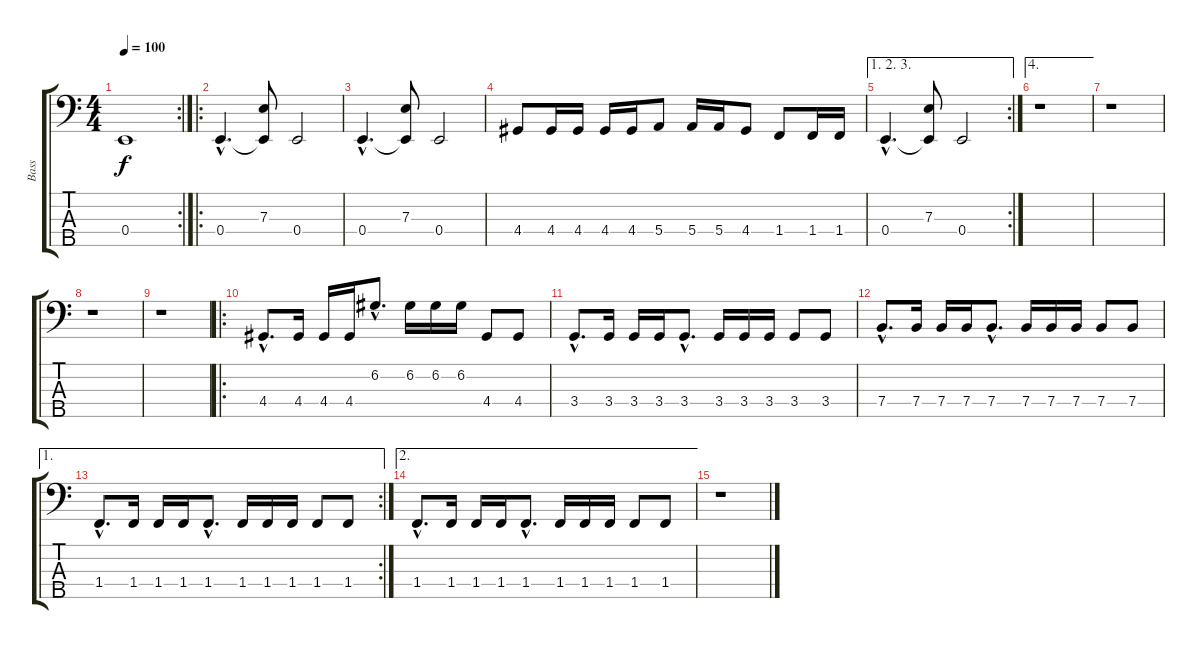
\track ("Bass" "Bass") {instrument electricbassfinger}
\staff {score tabs}
\tuning (G2 D2 A1 E1 B0) {hide}
\rc 2
\ts (4 4)
\tempo 100
\clef f4
\ks c
0.4.1{dy f} |
\ro
0.4{hac}.4{d} (7.3 0.4{t}).8 0.4.2 |
0.4{hac}.4{d} (7.3 0.4{t}).8 0.4.2 |
4.4.8 4.4.16 4.4.16 4.4.16 4.4.16 5.4.8 5.4.16 5.4.16 4.4.8 1.4.8 1.4.16 1.4.16 |
\ae (1 2 3)
\rc 2
0.4{hac}.4{d} (7.3 0.4{t}).8 0.4.2 |
\ae 4
r.1 |
r.1 |
r.1 |
r.1 |
\ro
4.4{hac}.8{d} 4.4.16 4.4.16 4.4.16 6.2{hac}.8{d} 6.2.16 6.2.16 6.2.16 4.4.8 4.4.8 |
3.4{hac}.8{d} 3.4.16 3.4.16 3.4.16 3.4{hac}.8{d} 3.4.16 3.4.16 3.4.16 3.4.8 3.4.8 |
7.4{hac}.8{d} 7.4.16 7.4.16 7.4.16 7.4{hac}.8{d} 7.4.16 7.4.16 7.4.16 7.4.8 7.4.8 |
\ae 1
\rc 2
1.4{hac}.8{d} 1.4.16 1.4.16 1.4.16 1.4{hac}.8{d} 1.4.16 1.4.16 1.4.16 1.4.8 1.4.8 |
\ae 2
1.4{hac}.8{d} 1.4.16 1.4.16 1.4.16 1.4{hac}.8{d} 1.4.16 1.4.16 1.4.16 1.4.8 1.4.8 |
r.1
